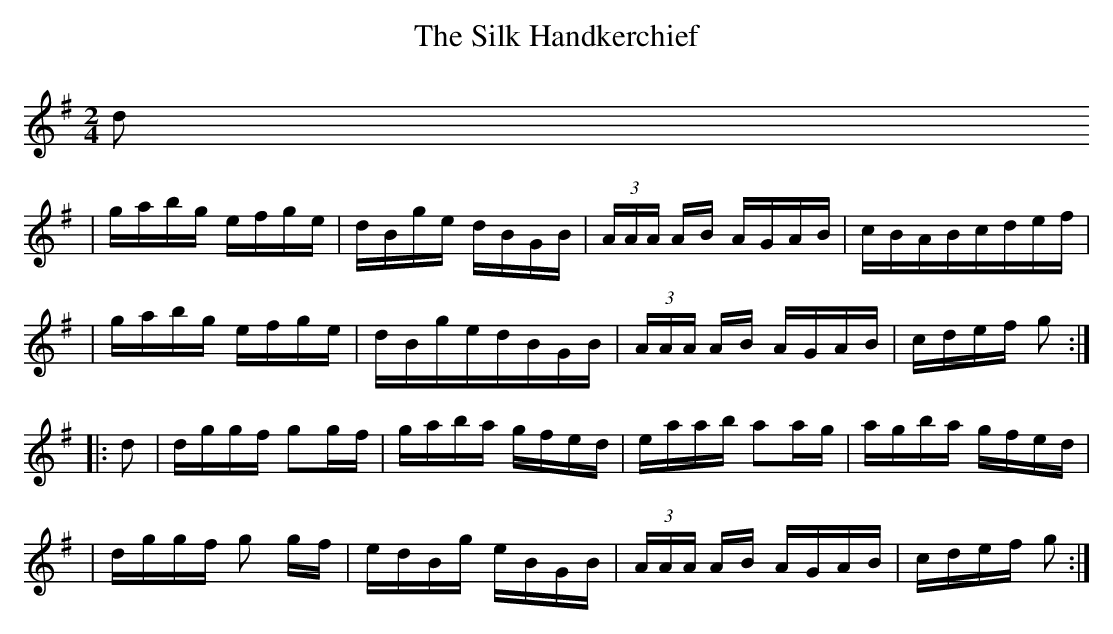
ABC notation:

X:1
T: The Silk Handkerchief
M: 2/4
L: 1/16
K: G
d2
| gabg efge | dBge dBGB | (3AAA A-B AGAB | cBABcdef |
| gabg efge | dBgedBGB | (3AAA A-B AGAB | cdef g2 :|
|: d2
| dggf g2g-f | gaba gfed | eaab a2a-g | agba gfed |
| dggf g2 g-f | edBg eBGB | (3AAA A-B AGAB | cdef g2 :|
